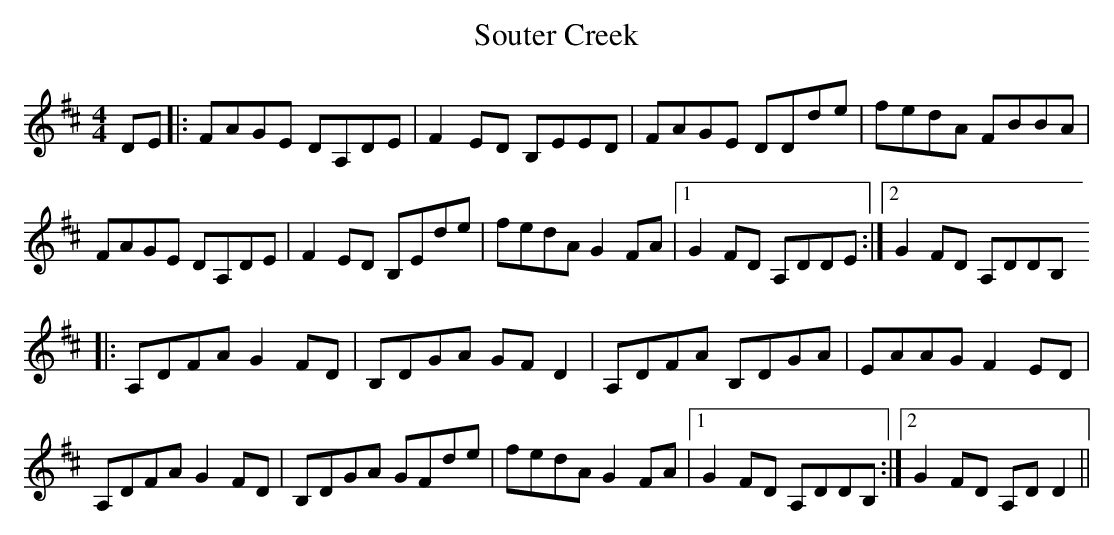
X:1
T: Souter Creek
M: 4/4
L: 1/8
K: Dmaj
DE|:FAGE DA,DE|F2ED B,EED|FAGE DDde|fedA FBBA|
FAGE DA,DE|F2ED B,Ede|fedA G2 FA|1 G2FD A,DDE:|2 G2FD A,DDB,
|:A,DFA G2 FD|B,DGA GFD2|A,DFA B,DGA|EAAG F2 ED|
A,DFA G2FD|B,DGA GFde|fedAG2FA|1 G2FD A,DDB,:|2 G2FD A,DD2||
